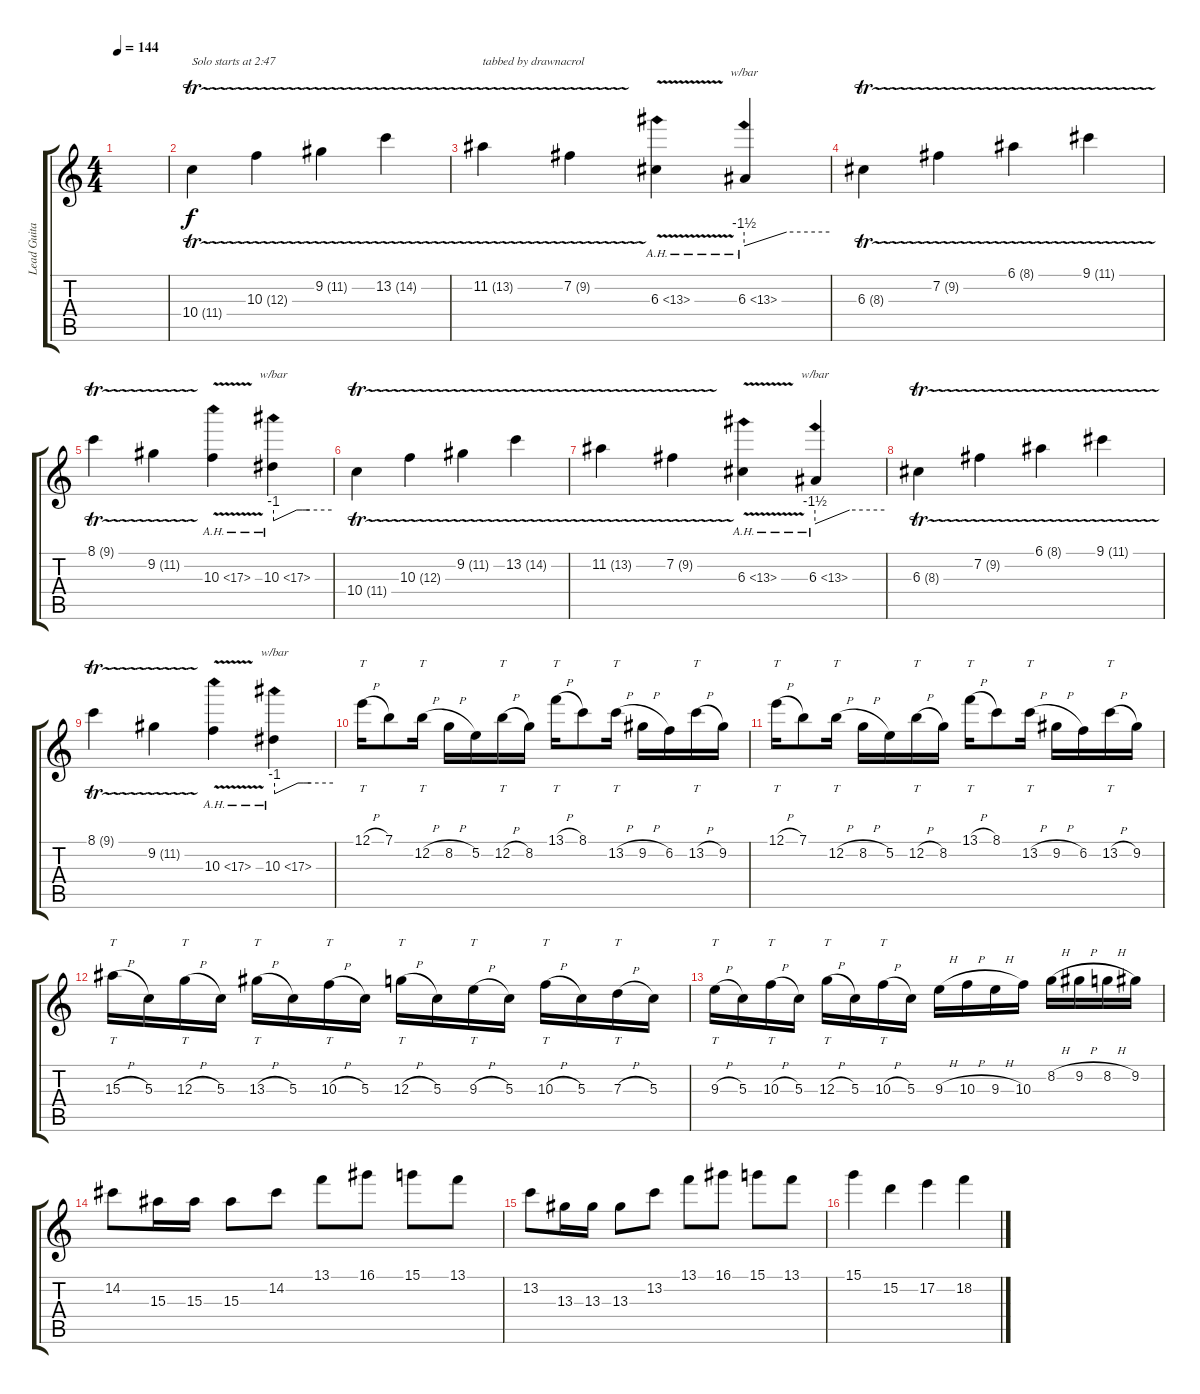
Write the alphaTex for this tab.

\track ("Lead Guitar - Luca Turilli" "Lead Guita") {instrument overdrivenguitar}
\staff {score tabs}
\tuning (E4 B3 G3 D3 A2 E2) {hide}
\ts (4 4)
\tempo 144
\clef g2
\ks c
|
10.4{tr (11 16)}.4{txt "Solo starts at 2:47"} 10.3{tr (12 16)}.4 9.2{tr (11 16)}.4 13.2{tr (14 16)}.4 |
11.2{tr (13 16)}.4{txt "tabbed by drawnacrol"} 7.2{tr (9 16)}.4 6.3{ah 7 v}.4 6.3{ah 7}.4{tbe (custom default 0 -6 30 0 60 0)} |
6.3{tr (8 16)}.4 7.2{tr (9 16)}.4 6.1{tr (8 16)}.4 9.1{tr (11 16)}.4 |
8.1{tr (9 16)}.4 9.2{tr (11 16)}.4 10.3{ah 7 v}.4 10.3{ah 7}.4{tbe (custom default 0 -4 24 0 30 0 37 0 60 0)} |
10.4{tr (11 16)}.4 10.3{tr (12 16)}.4 9.2{tr (11 16)}.4 13.2{tr (14 16)}.4 |
11.2{tr (13 16)}.4 7.2{tr (9 16)}.4 6.3{ah 7 v}.4 6.3{ah 7}.4{tbe (custom default 0 -6 30 0 60 0)} |
6.3{tr (8 16)}.4 7.2{tr (9 16)}.4 6.1{tr (8 16)}.4 9.1{tr (11 16)}.4 |
8.1{tr (9 16)}.4 9.2{tr (11 16)}.4 10.3{ah 7 v}.4 10.3{ah 7}.4{tbe (custom default 0 -4 24 0 30 0 37 0 60 0)} |
12.1{h}.16{tt} 7.1.8 12.2{h}.16{tt} 8.2{h}.16 5.2.16 12.2{h}.16{tt} 8.2.16 13.1{h}.16{tt} 8.1.8 13.2{h}.16{tt} 9.2{h}.16 6.2.16 13.2{h}.16{tt} 9.2.16 |
12.1{h}.16{tt} 7.1.8 12.2{h}.16{tt} 8.2{h}.16 5.2.16 12.2{h}.16{tt} 8.2.16 13.1{h}.16{tt} 8.1.8 13.2{h}.16{tt} 9.2{h}.16 6.2.16 13.2{h}.16{tt} 9.2.16 |
15.3{h}.16{tt} 5.3.16 12.3{h}.16{tt} 5.3.16 13.3{h}.16{tt} 5.3.16 10.3{h}.16{tt} 5.3.16 12.3{h}.16{tt} 5.3.16 9.3{h}.16{tt} 5.3.16 10.3{h}.16{tt} 5.3.16 7.3{h}.16{tt} 5.3.16 |
9.3{h}.16{tt} 5.3.16 10.3{h}.16{tt} 5.3.16 12.3{h}.16{tt} 5.3.16 10.3{h}.16{tt} 5.3.16 9.3{h}.16 10.3{h}.16 9.3{h}.16 10.3.16 8.2{h}.16 9.2{h}.16 8.2{h}.16 9.2.16 |
14.2.8 15.3.16 15.3.16 15.3.8 14.2.8 13.1.8 16.1.8 15.1.8 13.1.8 |
13.2.8 13.3.16 13.3.16 13.3.8 13.2.8 13.1.8 16.1.8 15.1.8 13.1.8 |
15.1.4 15.2.4 17.2.4 18.2.4
